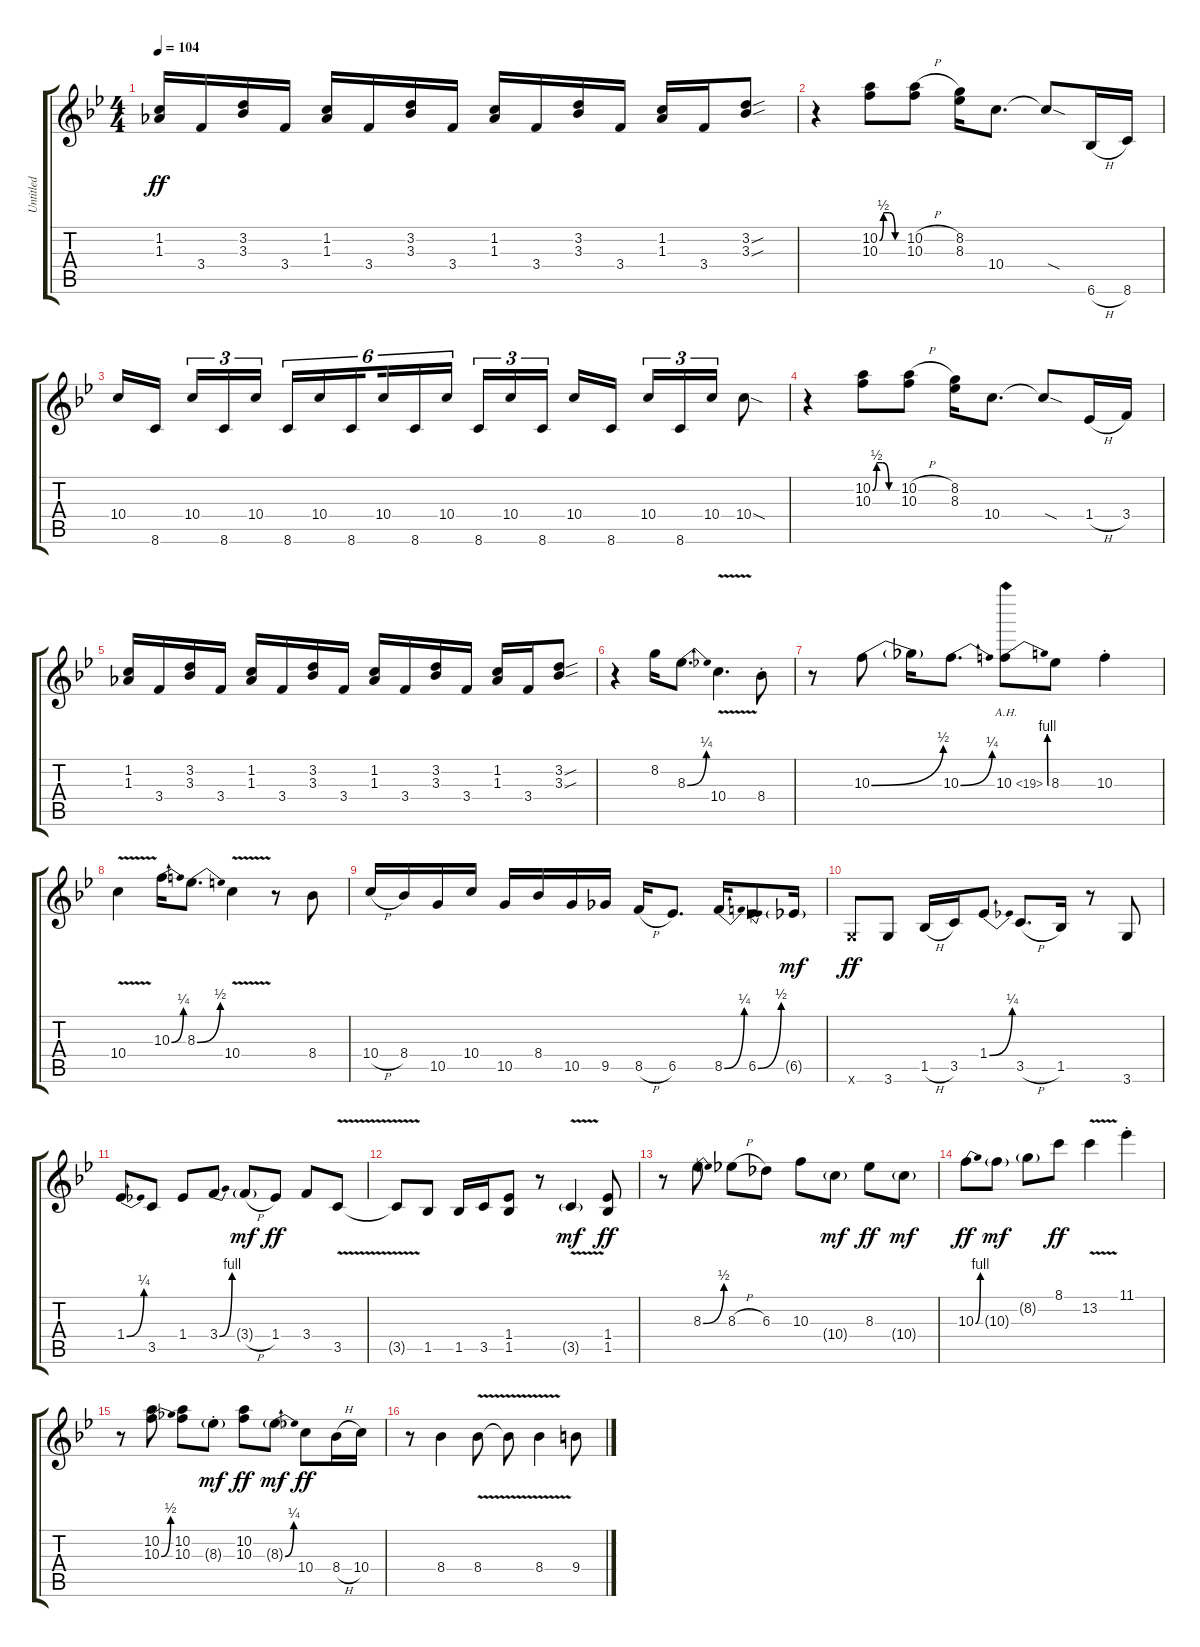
\track ("Untitled" "Untitled") {instrument distortionguitar}
\staff {score tabs}
\tuning (E4 B3 G3 D3 A2 E2) {hide}
\ts (4 4)
\tempo 104
\clef g2
\ks bb
(1.2 1.3).16{dy ff} 3.4.16 (3.2 3.3).16 3.4.16 (1.2 1.3).16 3.4.16 (3.2 3.3).16 3.4.16 (1.2 1.3).16 3.4.16 (3.2 3.3).16 3.4.16 (1.2 1.3).16 3.4.16 (3.2{sou} 3.3{sou}).8 |
r.4 (10.2{be (custom 0 0 10 2 25 2 40 0 60 0)} 10.3).8 (10.2{h} 10.3).8 (8.2 8.3).16 10.4.8{d} 10.4{sod t}.8 6.6{h}.16 8.6.16 |
10.4.16 8.6.16{beam splitsecondary} 10.4.16{tu (3 2)} 8.6.16{tu (3 2)} 10.4.16{tu (3 2)} 8.6.16{tu (6 4)} 10.4.16{tu (6 4)} 8.6.16{tu (6 4) beam splitsecondary} 10.4.16{tu (6 4)} 8.6.16{tu (6 4)} 10.4.16{tu (6 4)} 8.6.16{tu (3 2)} 10.4.16{tu (3 2)} 8.6.16{tu (3 2) beam splitsecondary} 10.4.16 8.6.16 10.4.16{tu (3 2)} 8.6.16{tu (3 2)} 10.4.16{tu (3 2)} 10.4{sod}.8 |
r.4 (10.2{be (custom 0 0 10 2 25 2 40 0 60 0)} 10.3).8 (10.2{h} 10.3).8 (8.2 8.3).16 10.4.8{d} 10.4{sod t}.8 1.4{h}.16 3.4.16 |
(1.2 1.3).16 3.4.16 (3.2 3.3).16 3.4.16 (1.2 1.3).16 3.4.16 (3.2 3.3).16 3.4.16 (1.2 1.3).16 3.4.16 (3.2 3.3).16 3.4.16 (1.2 1.3).16 3.4.16 (3.2{sou} 3.3{sou}).8 |
r.4 8.2.16 8.3{be (bend 0 0 60 1)}.8{d} 10.4{v}.4{d} 8.4{st}.8 |
r.8 10.3{be (bend 0 0 60 2)}.8 10.3{t}.16 10.3{be (bend 0 0 60 1)}.8{d} 10.3{be (bend 0 0 60 4) ah 9}.8 8.3.8 10.3{st}.4 |
10.4{v}.4 10.3{be (bend 0 0 60 1)}.16 8.3{be (bend 0 0 60 2)}.8{d} 10.4{v}.4 r.8 8.4.8 |
10.4{h}.16 8.4.16 10.5.16 10.4.16 10.5.16 8.4.16 10.5.16 9.5.16 8.5{h}.16 6.5.8{d} 8.5{be (bend 0 0 60 1)}.16 6.5{be (bend 0 0 60 2)}.8 6.5{g}.16{dy mf} |
3.6{x}.8{dy ff} 3.6.8 1.5{h}.16 3.5.16 1.4{be (bend 0 0 60 1)}.8 3.5{h}.8{d} 1.5.16 r.8 3.6.8 |
1.4{be (bend 0 0 60 1)}.8 3.5.8 1.4.8 3.4{be (bend 0 0 60 4)}.8 3.4{h g}.8{dy mf} 1.4.8{dy ff} 3.4.8 3.5{v}.8 |
3.5{v t}.8 1.5.8 1.5.16 3.5.16 (1.4 1.5).8 r.8 3.5{v g}.4{dy mf} (1.4 1.5).8{dy ff} |
r.8 8.3{be (bend 0 0 60 2)}.8 8.3{h}.8 6.3.8 10.3.8 10.4{g}.8{dy mf} 8.3.8{dy ff} 10.4{g}.8{dy mf} |
10.3{be (bend 0 0 60 4)}.8{dy ff} 10.3{g}.8{dy mf} 8.2{g}.8 8.1.8{dy ff} 13.2{v}.4 11.1{st}.4 |
r.8 (10.2 10.3{be (bend 0 0 60 2)}).8 (10.2 10.3).8 8.3{g st}.8{dy mf} (10.2 10.3).8{dy ff} 8.3{be (bend 0 0 60 1) g}.8{dy mf} 10.4.8{dy ff} 8.4{h}.16 10.4.16 |
r.8 8.4.4 8.4{v}.8 8.4{v t}.8 8.4{v}.4 9.4.8
